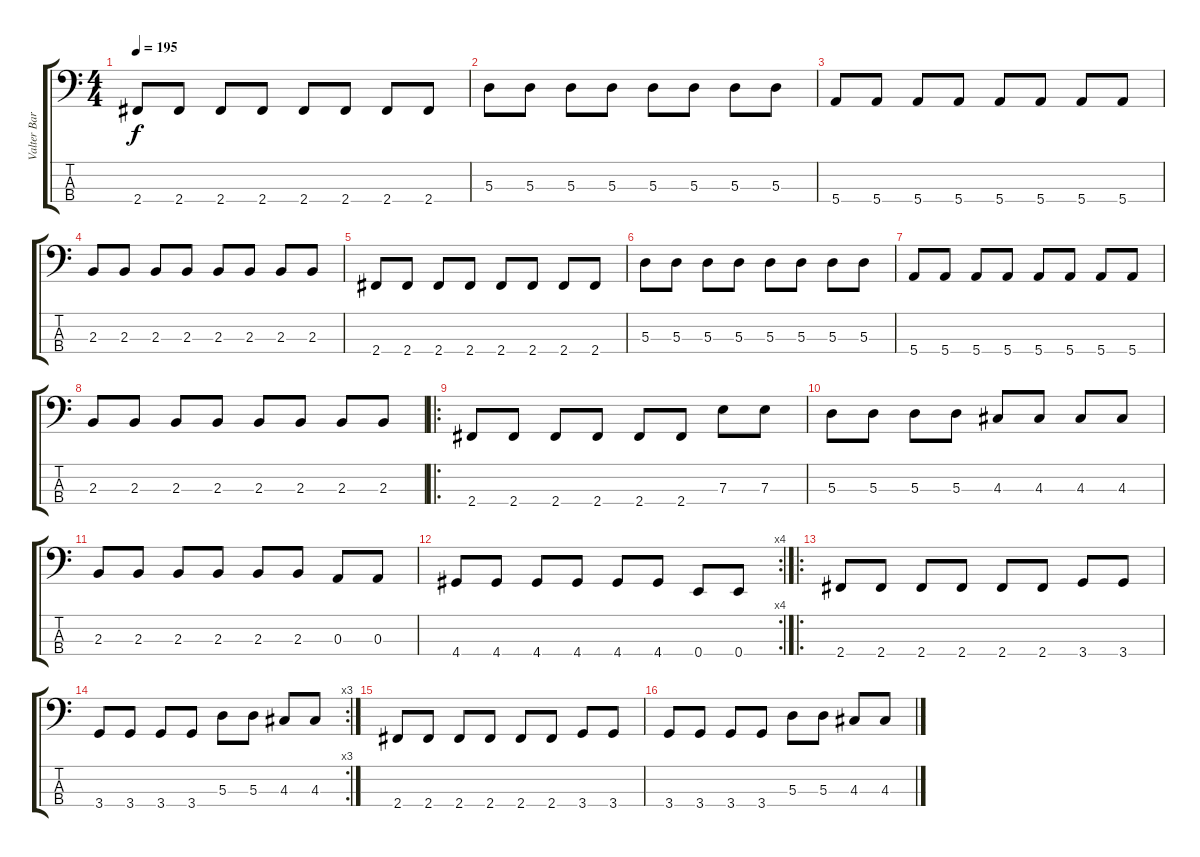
\track ("Valter Barros" "Valter Bar") {instrument electricbasspick}
\staff {score tabs}
\tuning (G2 D2 A1 E1) {hide}
\ts (4 4)
\tempo 195
\clef f4
\ks c
2.4.8{dy f} 2.4.8 2.4.8 2.4.8 2.4.8 2.4.8 2.4.8 2.4.8 |
5.3.8 5.3.8 5.3.8 5.3.8 5.3.8 5.3.8 5.3.8 5.3.8 |
5.4.8 5.4.8 5.4.8 5.4.8 5.4.8 5.4.8 5.4.8 5.4.8 |
2.3.8 2.3.8 2.3.8 2.3.8 2.3.8 2.3.8 2.3.8 2.3.8 |
2.4.8 2.4.8 2.4.8 2.4.8 2.4.8 2.4.8 2.4.8 2.4.8 |
5.3.8 5.3.8 5.3.8 5.3.8 5.3.8 5.3.8 5.3.8 5.3.8 |
5.4.8 5.4.8 5.4.8 5.4.8 5.4.8 5.4.8 5.4.8 5.4.8 |
2.3.8 2.3.8 2.3.8 2.3.8 2.3.8 2.3.8 2.3.8 2.3.8 |
\ro
2.4.8 2.4.8 2.4.8 2.4.8 2.4.8 2.4.8 7.3.8 7.3.8 |
5.3.8 5.3.8 5.3.8 5.3.8 4.3.8 4.3.8 4.3.8 4.3.8 |
2.3.8 2.3.8 2.3.8 2.3.8 2.3.8 2.3.8 0.3.8 0.3.8 |
\rc 4
4.4.8 4.4.8 4.4.8 4.4.8 4.4.8 4.4.8 0.4.8 0.4.8 |
\ro
2.4.8 2.4.8 2.4.8 2.4.8 2.4.8 2.4.8 3.4.8 3.4.8 |
\rc 3
3.4.8 3.4.8 3.4.8 3.4.8 5.3.8 5.3.8 4.3.8 4.3.8 |
2.4.8 2.4.8 2.4.8 2.4.8 2.4.8 2.4.8 3.4.8 3.4.8 |
3.4.8 3.4.8 3.4.8 3.4.8 5.3.8 5.3.8 4.3.8 4.3.8
